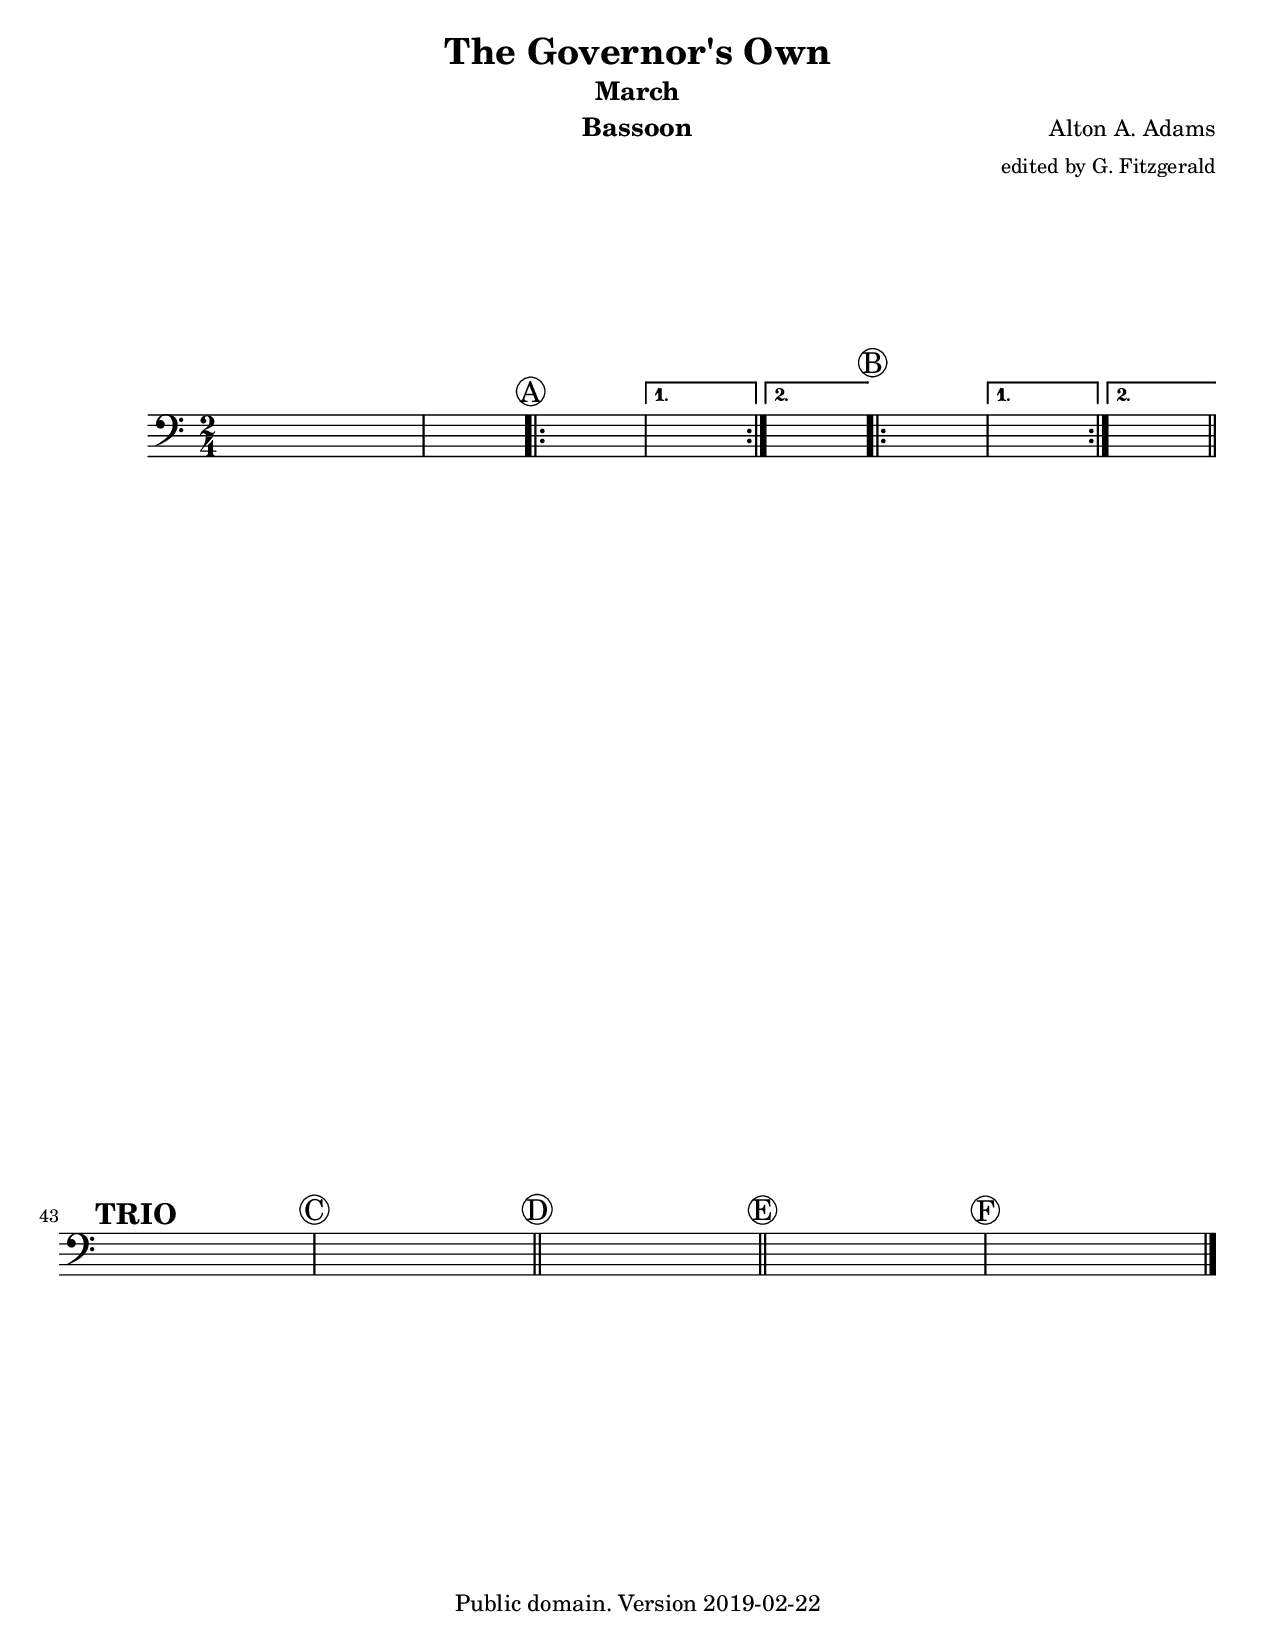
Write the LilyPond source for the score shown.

\version "2.18.2"
\include "GovernorsOwn.ly"

\paper {
  #(set-paper-size "letter")
  ragged-last-bottom = ##f
  ragged-bottom = ##f
}

\header {
  instrument = "Bassoon"
}

\score {
  \new Staff  { 
    \set Staff.midiInstrument = "bassoon"

    \clef bass
    << \rehearsalMarks 
       \bassoonOne >>
  }
  
  \layout { }
  \midi {
    \tempo 4 = 120
  }
}